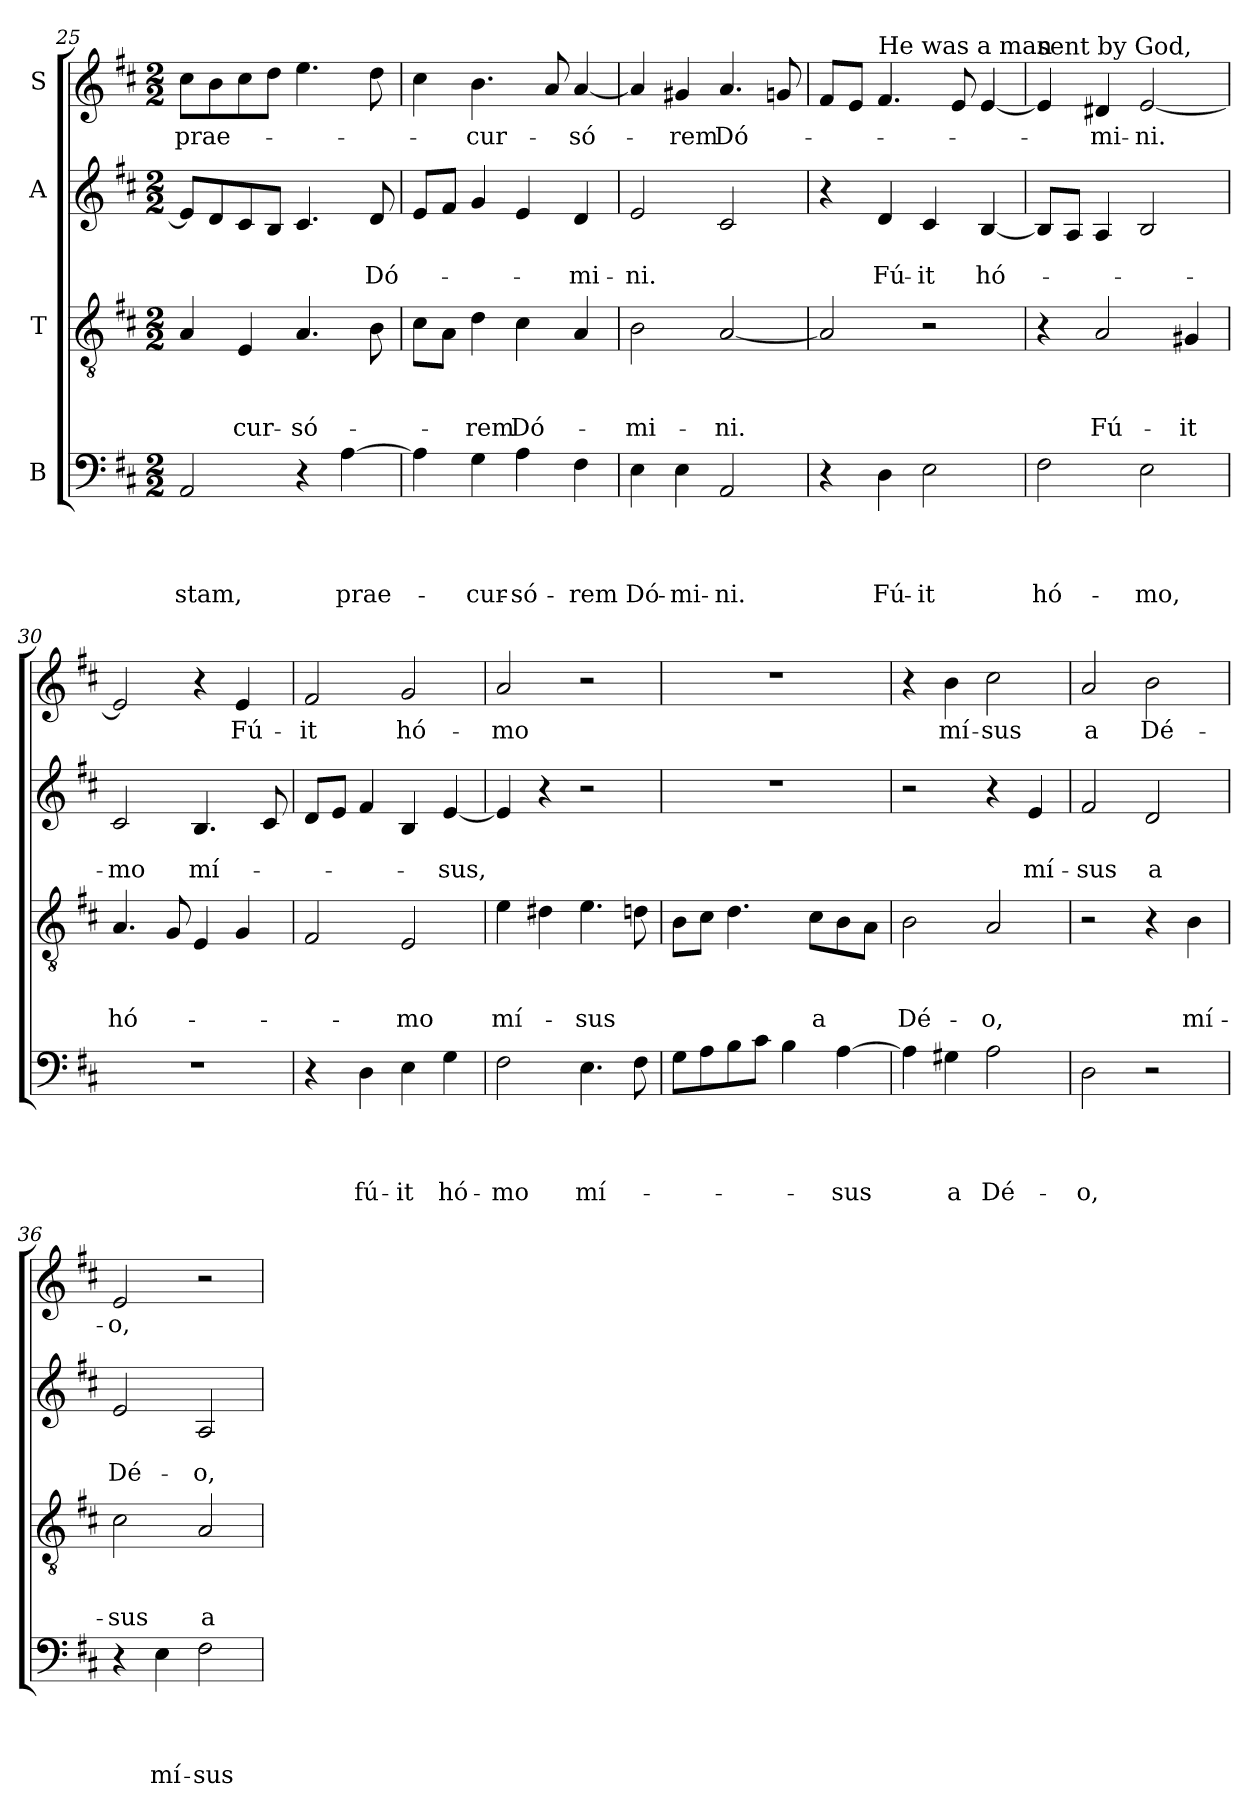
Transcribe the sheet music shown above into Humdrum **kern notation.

**kern	**text	**text	**text	**text	**kern	**text	**text	**text	**kern	**text	**text	**kern	**text
*part4	*part4	*part4	*part4	*part4	*part3	*part3	*part3	*part3	*part2	*part2	*part2	*part1	*part1
*staff4	*staff4	*staff4	*staff4	*staff4	*staff3	*staff3	*staff3	*staff3	*staff2	*staff2	*staff2	*staff1	*staff1
*I"B	*	*	*	*	*I"T	*	*	*	*I"A	*	*	*I"S	*
*clefF4	*	*	*	*	*clefGv2	*	*	*	*clefG2	*	*	*clefG2	*
*k[f#c#]	*	*	*	*	*k[f#c#]	*	*	*	*k[f#c#]	*	*	*k[f#c#]	*
*D:	*	*	*	*	*D:	*	*	*	*D:	*	*	*D:	*
*M2/2	*	*	*	*	*M2/2	*	*	*	*M2/2	*	*	*M2/2	*
=25	=25	=25	=25	=25	=25	=25	=25	=25	=25	=25	=25	=25	=25
!	!	!	!	!LO:LY:b	!	!	!	!	!	!	!	!	!LO:LY:b
2AA/	.	.	.	-stam,	4A/	.	.	.	8e/L]	.	.	8cc#\L	prae-
.	.	.	.	.	.	.	.	.	8d/	.	.	8b\	.
!	!	!	!	!	!	!	!	!LO:LY:b	!	!	!	!	!
.	.	.	.	.	4E/	.	.	-cur-	8c#/	.	.	8cc#\	.
.	.	.	.	.	.	.	.	.	8B/J	.	.	8dd\J	.
!	!	!	!	!	!	!	!	!LO:LY:b	!	!	!	!	!
4r	.	.	.	.	4.A/	.	.	-só-	4.c#/	.	.	4.ee\	.
!	!	!	!	!LO:LY:b	!	!	!	!	!	!	!	!	!
[4A\	.	.	.	prae-	.	.	.	.	.	.	.	.	.
!	!	!	!	!	!	!	!	!	!	!	!LO:LY:b	!	!
.	.	.	.	.	8B\	.	.	.	8d/	.	Dó-	8dd\	.
=26	=26	=26	=26	=26	=26	=26	=26	=26	=26	=26	=26	=26	=26
4A\]	.	.	.	.	8c#\L	.	.	.	8e/L	.	.	4cc#\	.
.	.	.	.	.	8A\J	.	.	.	8f#/J	.	.	.	.
!	!	!	!	!LO:LY:b	!	!	!	!LO:LY:b	!	!	!	!	!LO:LY:b
4G\	.	.	.	-cur-	4d\	.	.	-rem	4g/	.	.	4.b\	-cur-
!	!	!	!	!LO:LY:b	!	!	!	!LO:LY:b	!	!	!	!	!
4A\	.	.	.	-só-	4c#\	.	.	Dó-	4e/	.	.	.	.
.	.	.	.	.	.	.	.	.	.	.	.	8a/	.
!	!	!	!	!LO:LY:b	!	!	!	!	!	!	!LO:LY:b	!	!LO:LY:b
4F#\	.	.	.	-rem	4A/	.	.	.	4d/	.	-mi-	[4a/	-só-
!!LO:LB:g=z
=27	=27	=27	=27	=27	=27	=27	=27	=27	=27	=27	=27	=27	=27
!	!	!	!	!LO:LY:b	!	!	!	!LO:LY:b	!	!	!LO:LY:b	!	!
4E\	.	.	.	Dó-	2B\	.	.	-mi-	2e/	.	-ni.	4a/]	.
!	!	!	!	!LO:LY:b	!	!	!	!	!	!	!	!	!LO:LY:b
4E\	.	.	.	-mi-	.	.	.	.	.	.	.	4g#i/	-rem
!	!	!	!	!LO:LY:b	!	!	!	!LO:LY:b	!	!	!	!	!LO:LY:b
2AA/	.	.	.	-ni.	[2A/	.	.	-ni.	2c#/	.	.	4.a/	Dó-
.	.	.	.	.	.	.	.	.	.	.	.	8gni/	.
=28	=28	=28	=28	=28	=28	=28	=28	=28	=28	=28	=28	=28	=28
4r	.	.	.	.	2A/]	.	.	.	4r	.	.	8f#/L	.
.	.	.	.	.	.	.	.	.	.	.	.	8e/J	.
!	!	!	!	!	!	!	!	!	!	!	!	!LO:TX:a:t=He was a man	!
!	!	!	!	!LO:LY:b	!	!	!	!	!	!	!LO:LY:b	!	!
4D\	.	.	.	Fú-	.	.	.	.	4d/	.	Fú-	4.f#/	.
!	!	!	!	!LO:LY:b	!	!	!	!	!	!	!LO:LY:b	!	!
2E\	.	.	.	-it	2r	.	.	.	4c#/	.	-it	.	.
.	.	.	.	.	.	.	.	.	.	.	.	8e/	.
!	!	!	!	!	!	!	!	!	!	!	!LO:LY:b	!	!
.	.	.	.	.	.	.	.	.	[4B/	.	hó-	[4e/	.
=29	=29	=29	=29	=29	=29	=29	=29	=29	=29	=29	=29	=29	=29
!	!	!	!	!	!	!	!	!	!	!	!	!LO:TX:a:t=sent by God,	!
!	!	!	!	!LO:LY:b	!	!	!	!	!	!	!	!	!
2F#\	.	.	.	hó-	4r	.	.	.	8B/L]	.	.	4e/]	.
.	.	.	.	.	.	.	.	.	8A/J	.	.	.	.
!	!	!	!	!	!	!	!	!LO:LY:b	!	!	!	!	!LO:LY:b
.	.	.	.	.	2A/	.	.	Fú-	4A/	.	.	4d#i/	-mi-
!	!	!	!	!LO:LY:b	!	!	!	!	!	!	!	!	!LO:LY:b
2E\	.	.	.	-mo,	.	.	.	.	2B/	.	.	[2e/	-ni.
!	!	!	!	!	!	!	!	!LO:LY:b	!	!	!	!	!
.	.	.	.	.	4G#i/	.	.	-it	.	.	.	.	.
=30	=30	=30	=30	=30	=30	=30	=30	=30	=30	=30	=30	=30	=30
!	!	!	!	!	!	!	!	!LO:LY:b	!	!	!LO:LY:b	!	!
1r	.	.	.	.	4.A/	.	.	hó-	2c#/	.	-mo	2e/]	.
.	.	.	.	.	8G/	.	.	.	.	.	.	.	.
!	!	!	!	!	!	!	!	!	!	!	!LO:LY:b	!	!
.	.	.	.	.	4E/	.	.	.	4.B/	.	mí-	4r	.
!	!	!	!	!	!	!	!	!	!	!	!	!	!LO:LY:b
.	.	.	.	.	4G/	.	.	.	.	.	.	4e/	Fú-
.	.	.	.	.	.	.	.	.	8c#/	.	.	.	.
=31	=31	=31	=31	=31	=31	=31	=31	=31	=31	=31	=31	=31	=31
!	!	!	!	!	!	!	!	!	!	!	!	!	!LO:LY:b
4r	.	.	.	.	2F#/	.	.	.	8d/L	.	.	2f#/	-it
.	.	.	.	.	.	.	.	.	8e/J	.	.	.	.
!	!	!	!	!LO:LY:b	!	!	!	!	!	!	!	!	!
4D\	.	.	.	fú-	.	.	.	.	4f#/	.	.	.	.
!	!	!	!	!LO:LY:b	!	!	!	!LO:LY:b	!	!	!	!	!LO:LY:b
4E\	.	.	.	-it	2E/	.	.	-mo	4B/	.	.	2g/	hó-
!	!	!	!	!LO:LY:b	!	!	!	!	!	!	!LO:LY:b	!	!
4G\	.	.	.	hó-	.	.	.	.	[4e/	.	-sus,	.	.
!!LO:PB:g=z
=32	=32	=32	=32	=32	=32	=32	=32	=32	=32	=32	=32	=32	=32
!	!	!	!	!LO:LY:b	!	!	!	!LO:LY:b	!	!	!	!	!LO:LY:b
2F#\	.	.	.	-mo	4e\	.	.	mí-	4e/]	.	.	2a/	-mo
.	.	.	.	.	4d#i\	.	.	.	4r	.	.	.	.
!	!	!	!	!LO:LY:b	!	!	!	!LO:LY:b	!	!	!	!	!
4.E\	.	.	.	mí-	4.e\	.	.	-sus	2r	.	.	2r	.
8F#\	.	.	.	.	8dni\	.	.	.	.	.	.	.	.
=33	=33	=33	=33	=33	=33	=33	=33	=33	=33	=33	=33	=33	=33
8G\L	.	.	.	.	8B\L	.	.	.	1r	.	.	1r	.
8A\	.	.	.	.	8c#\J	.	.	.	.	.	.	.	.
8B\	.	.	.	.	4.d\	.	.	.	.	.	.	.	.
8c#\J	.	.	.	.	.	.	.	.	.	.	.	.	.
4B\	.	.	.	.	.	.	.	.	.	.	.	.	.
!	!	!	!	!	!	!	!	!LO:LY:b	!	!	!	!	!
.	.	.	.	.	8c#\L	.	.	a	.	.	.	.	.
!	!	!	!	!LO:LY:b	!	!	!	!	!	!	!	!	!
[4A\	.	.	.	-sus	8B\	.	.	.	.	.	.	.	.
.	.	.	.	.	8A\J	.	.	.	.	.	.	.	.
=34	=34	=34	=34	=34	=34	=34	=34	=34	=34	=34	=34	=34	=34
!	!	!	!	!	!	!	!	!LO:LY:b	!	!	!	!	!
4A\]	.	.	.	.	2B\	.	.	Dé-	2r	.	.	4r	.
!	!	!	!	!LO:LY:b	!	!	!	!	!	!	!	!	!LO:LY:b
4G#i\	.	.	.	a	.	.	.	.	.	.	.	4b\	mí-
!	!	!	!	!LO:LY:b	!	!	!	!LO:LY:b	!	!	!	!	!LO:LY:b
2A\	.	.	.	Dé-	2A/	.	.	-o,	4r	.	.	2cc#\	-sus
!	!	!	!	!	!	!	!	!	!	!	!LO:LY:b	!	!
.	.	.	.	.	.	.	.	.	4e/	.	mí-	.	.
=35	=35	=35	=35	=35	=35	=35	=35	=35	=35	=35	=35	=35	=35
!	!	!	!	!LO:LY:b	!	!	!	!	!	!	!LO:LY:b	!	!LO:LY:b
2D\	.	.	.	-o,	2r	.	.	.	2f#/	.	-sus	2a/	a
!	!	!	!	!	!	!	!	!	!	!	!LO:LY:b	!	!LO:LY:b
2r	.	.	.	.	4r	.	.	.	2d/	.	a	2b\	Dé-
!	!	!	!	!	!	!	!	!LO:LY:b	!	!	!	!	!
.	.	.	.	.	4B\	.	.	mí-	.	.	.	.	.
=36	=36	=36	=36	=36	=36	=36	=36	=36	=36	=36	=36	=36	=36
!	!	!	!	!	!	!	!	!LO:LY:b	!	!	!LO:LY:b	!	!LO:LY:b
4r	.	.	.	.	2c#\	.	.	-sus	2e/	.	Dé-	2e/	-o,
!	!	!	!	!LO:LY:b	!	!	!	!	!	!	!	!	!
4E\	.	.	.	mí-	.	.	.	.	.	.	.	.	.
!	!	!	!	!LO:LY:b	!	!	!	!LO:LY:b	!	!	!LO:LY:b	!	!
2F#\	.	.	.	-sus	2A/	.	.	a	2A/	.	-o,	2r	.
=	=	=	=	=	=	=	=	=	=	=	=	=	=
*-	*-	*-	*-	*-	*-	*-	*-	*-	*-	*-	*-	*-	*-
